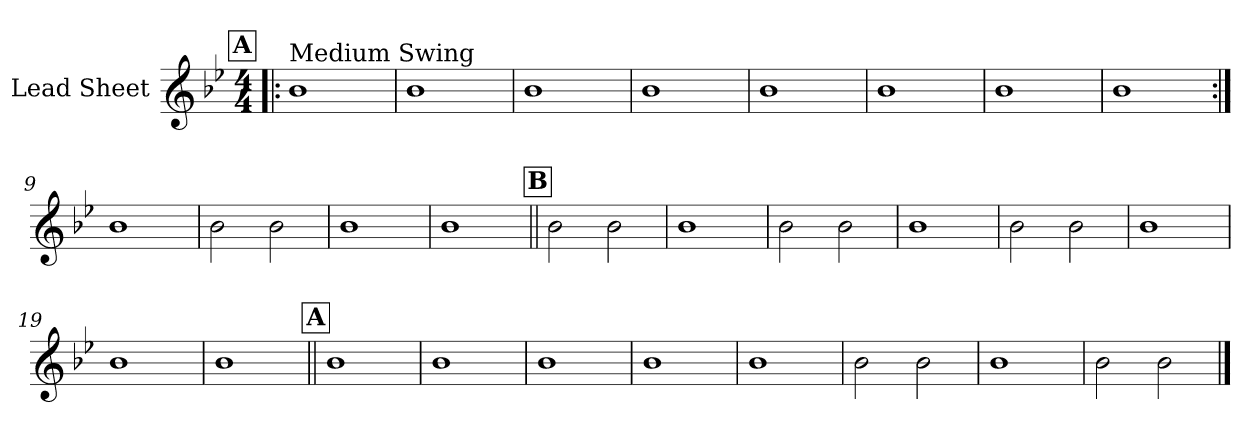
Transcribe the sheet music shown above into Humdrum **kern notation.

**kern
*part1
*staff1
*I"Lead Sheet
*clefG2
*k[b-e-]
*B-:
*M4/4
!!LO:REH:place=s1:a:fs=14:t=A
=1!|:
!LO:TX:a:t=Medium Swing
1b-
=2
1b-
=3
1b-
=4
1b-
!!LO:LB:g=z
=5
1b-
=6
1b-
=7
1b-
=8
1b-
!!LO:LB:g=z
=9:|!
1b-
=10
2b-\
2b-\
=11
1b-
=12
1b-
!!LO:LB:g=z
!!LO:REH:place=s1:a:fs=14:t=B
=13||
2b-\
2b-\
=14
1b-
=15
2b-\
2b-\
=16
1b-
!!LO:LB:g=z
=17
2b-\
2b-\
=18
1b-
=19
1b-
=20
1b-
!!LO:LB:g=z
!!LO:REH:place=s1:a:fs=14:t=A
=21||
1b-
=22
1b-
=23
1b-
=24
1b-
!!LO:LB:g=z
=25
1b-
=26
2b-\
2b-\
=27
1b-
=28
2b-\
2b-\
==
*-
